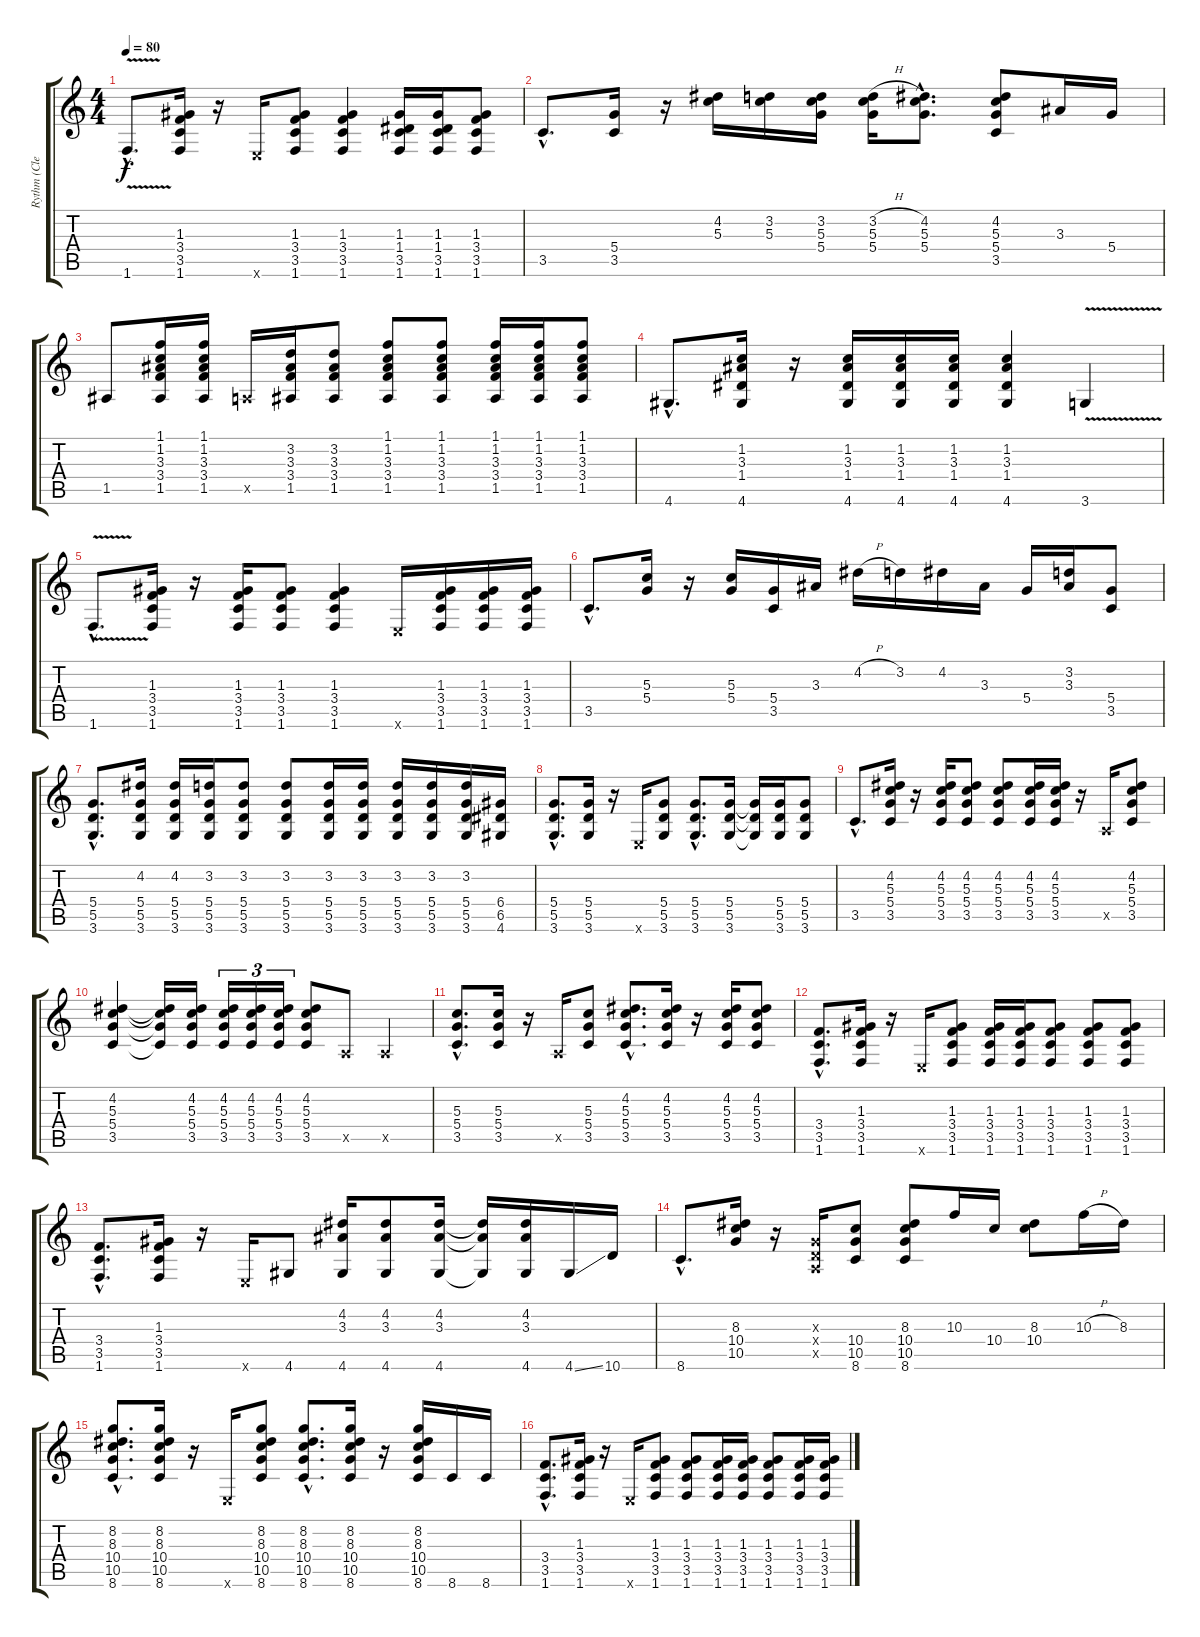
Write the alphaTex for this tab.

\track ("Rythm (Clean)" "Rythm (Cle") {instrument distortionguitar}
\staff {score tabs}
\tuning (E4 B3 G3 D3 A2 E2) {hide}
\ts (4 4)
\tempo 80
\clef g2
\ks c
1.6{v hac}.8{d dy f} (1.3 3.4 3.5 1.6).16 r.16 0.6{x}.16 (1.3 3.4 3.5 1.6).8 (1.3 3.4 3.5 1.6).4 (1.3 1.4 3.5 1.6).16 (1.3 1.4 3.5 1.6).16 (1.3 3.4 3.5 1.6).8 |
3.5{hac}.8{d} (5.4 3.5).16 r.16 (4.2 5.3).16 (3.2 5.3).16 (3.2 5.3 5.4).16 (3.2{h} 5.3 5.4).16 (4.2{hac} 5.3{hac} 5.4{hac}).8{d} (4.2 5.3 5.4 3.5).8 3.3.16 5.4.16 |
1.5.8 (1.1 1.2 3.3 3.4 1.5).16 (1.1 1.2 3.3 3.4 1.5).16 0.5{x}.16 (3.2 3.3 3.4 1.5).16 (3.2 3.3 3.4 1.5).8 (1.1 1.2 3.3 3.4 1.5).8 (1.1 1.2 3.3 3.4 1.5).8 (1.1 1.2 3.3 3.4 1.5).16 (1.1 1.2 3.3 3.4 1.5).16 (1.1 1.2 3.3 3.4 1.5).8 |
4.6{hac}.8{d} (1.2 3.3 1.4 4.6).16 r.16 (1.2 3.3 1.4 4.6).16 (1.2 3.3 1.4 4.6).16 (1.2 3.3 1.4 4.6).16 (1.2 3.3 1.4 4.6).4 3.6{v}.4 |
1.6{v hac}.8{d} (1.3 3.4 3.5 1.6).16 r.16 (1.3 3.4 3.5 1.6).16 (1.3 3.4 3.5 1.6).8 (1.3 3.4 3.5 1.6).4 0.6{x}.16 (1.3 3.4 3.5 1.6).16 (1.3 3.4 3.5 1.6).16 (1.3 3.4 3.5 1.6).16 |
3.5{hac}.8{d} (5.3 5.4).16 r.16 (5.3 5.4).16 (5.4 3.5).16 3.3.16 4.2{h}.16 3.2.16 4.2.16 3.3.16 5.4.16 (3.2 3.3).16 (5.4 3.5).8 |
(5.4{hac} 5.5{hac} 3.6{hac}).8{d} (4.2 5.4 5.5 3.6).16 (4.2 5.4 5.5 3.6).16 (3.2 5.4 5.5 3.6).16 (3.2 5.4 5.5 3.6).8 (3.2 5.4 5.5 3.6).8 (3.2 5.4 5.5 3.6).16 (3.2 5.4 5.5 3.6).16 (3.2 5.4 5.5 3.6).16 (3.2 5.4 5.5 3.6).16 (3.2 5.4 5.5 3.6).16 (6.4 6.5 4.6).16 |
(5.4{hac} 5.5{hac} 3.6{hac}).8{d} (5.4 5.5 3.6).16 r.16 0.6{x}.16 (5.4 5.5 3.6).8 (5.4{hac} 5.5{hac} 3.6{hac}).8{d} (5.4 5.5 3.6).16 (5.4{t} 5.5{t} 3.6{t}).16 (5.4 5.5 3.6).16 (5.4 5.5 3.6).8 |
3.5{hac}.8{d} (4.2 5.3 5.4 3.5).16 r.16 (4.2 5.3 5.4 3.5).16 (4.2 5.3 5.4 3.5).8 (4.2 5.3 5.4 3.5).8 (4.2 5.3 5.4 3.5).16 (4.2 5.3 5.4 3.5).16 r.16 0.5{x}.16 (4.2 5.3 5.4 3.5).8 |
(4.2 5.3 5.4 3.5).4 (4.2{t} 5.3{t} 5.4{t} 3.5{t}).16 (4.2 5.3 5.4 3.5).16 (4.2 5.3 5.4 3.5).16{tu (3 2)} (4.2 5.3 5.4 3.5).16{tu (3 2)} (4.2 5.3 5.4 3.5).16{tu (3 2)} (4.2 5.3 5.4 3.5).8 0.5{x}.8 0.5{x}.4 |
(5.3{hac} 5.4{hac} 3.5{hac}).8{d} (5.3 5.4 3.5).16 r.16 0.5{x}.16 (5.3 5.4 3.5).8 (4.2{hac} 5.3{hac} 5.4{hac} 3.5{hac}).8{d} (4.2 5.3 5.4 3.5).16 r.16 (4.2 5.3 5.4 3.5).16 (4.2 5.3 5.4 3.5).8 |
(3.4{hac} 3.5{hac} 1.6{hac}).8{d} (1.3 3.4 3.5 1.6).16 r.16 0.6{x}.16 (1.3 3.4 3.5 1.6).8 (1.3 3.4 3.5 1.6).16 (1.3 3.4 3.5 1.6).16 (1.3 3.4 3.5 1.6).8 (1.3 3.4 3.5 1.6).8 (1.3 3.4 3.5 1.6).8 |
(3.4{hac} 3.5{hac} 1.6{hac}).8{d} (1.3 3.4 3.5 1.6).16 r.16 0.6{x}.16 4.6.8 (4.2 3.3 4.6).16 (4.2 3.3 4.6).8 (4.2 3.3 4.6).16 (4.2{t} 3.3{t} 4.6{t}).16 (4.2 3.3 4.6).16 4.6{ss}.16 10.6.16 |
8.6{hac}.8{d} (8.3 10.4 10.5).16 r.16 (0.3{x} 0.4{x} 0.5{x}).16 (10.4 10.5 8.6).8 (8.3 10.4 10.5 8.6).8 10.3.16 10.4.16 (8.3 10.4).8 10.3{h}.16 8.3.16 |
(8.2{hac} 8.3{hac} 10.4{hac} 10.5{hac} 8.6{hac}).8{d} (8.2 8.3 10.4 10.5 8.6).16 r.16 0.6{x}.16 (8.2 8.3 10.4 10.5 8.6).8 (8.2{hac} 8.3{hac} 10.4{hac} 10.5{hac} 8.6{hac}).8{d} (8.2 8.3 10.4 10.5 8.6).16 r.16 (8.2 8.3 10.4 10.5 8.6).16 8.6.16 8.6.16 |
(3.4{hac} 3.5{hac} 1.6{hac}).8{d} (1.3 3.4 3.5 1.6).16 r.16 0.6{x}.16 (1.3 3.4 3.5 1.6).8 (1.3 3.4 3.5 1.6).8 (1.3 3.4 3.5 1.6).16 (1.3 3.4 3.5 1.6).16 (1.3 3.4 3.5 1.6).8 (1.3 3.4 3.5 1.6).16 (1.3 3.4 3.5 1.6).16
